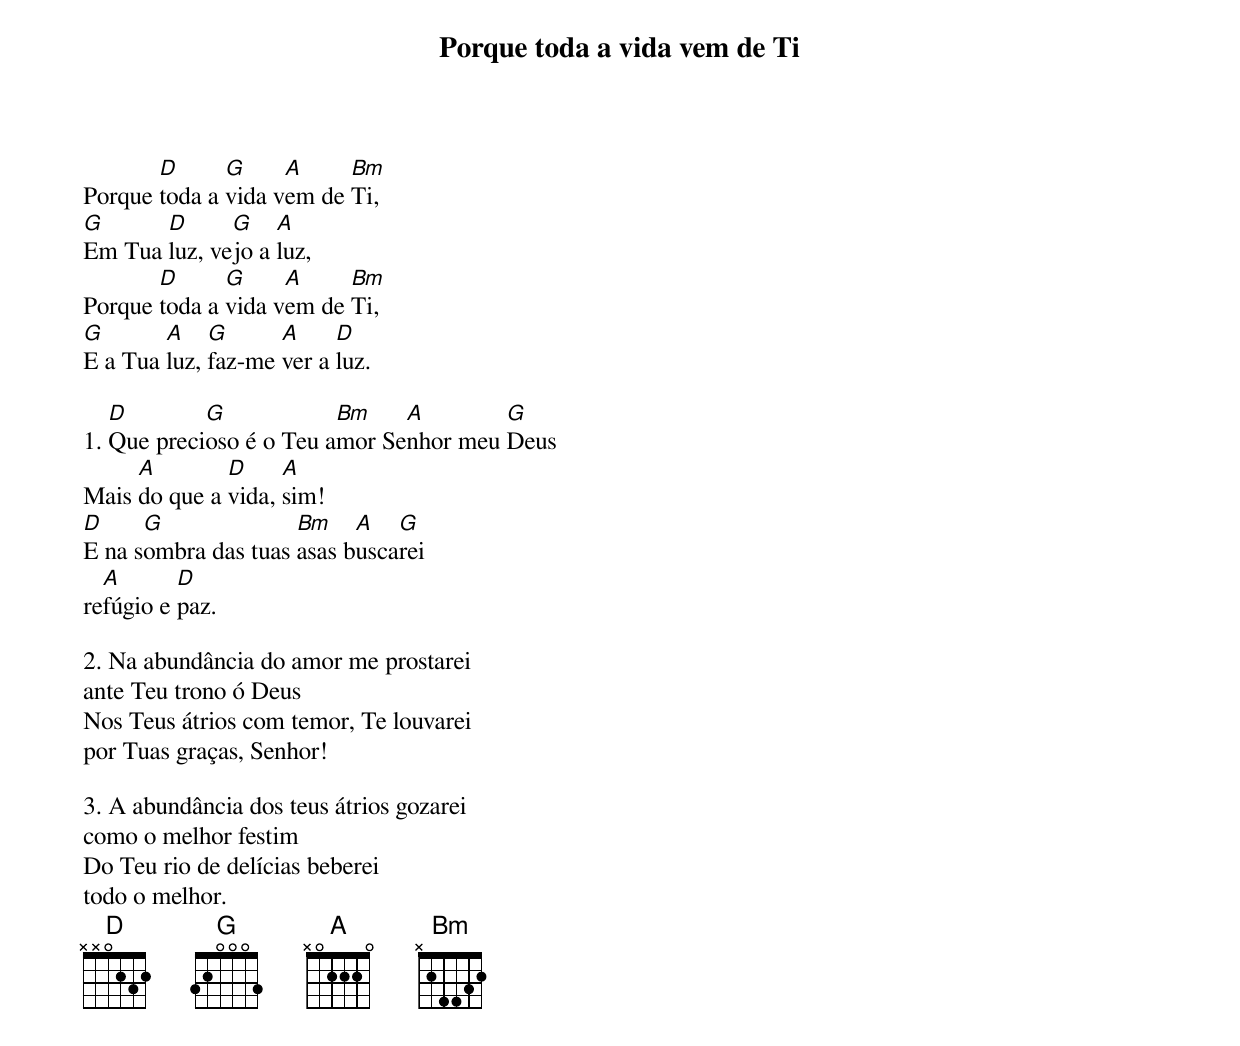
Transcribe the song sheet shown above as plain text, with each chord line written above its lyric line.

Porque toda a vida vem de Ti

       D      G     A     Bm
Porque toda a vida vem de Ti,
G      D      G    A
Em Tua luz, vejo a luz,
       D      G     A     Bm
Porque toda a vida vem de Ti,
G       A    G      A     D
E a Tua luz, faz-me ver a luz.

   D        G            Bm    A        G
1. Que precioso é o Teu amor Senhor meu Deus
     A        D     A
Mais do que a vida, sim!
D     G              Bm    A   G
E na sombra das tuas asas buscarei
  A       D
refúgio e paz.

2. Na abundância do amor me prostarei
ante Teu trono ó Deus
Nos Teus átrios com temor, Te louvarei
por Tuas graças, Senhor!

3. A abundância dos teus átrios gozarei
como o melhor festim
Do Teu rio de delícias beberei
todo o melhor.
